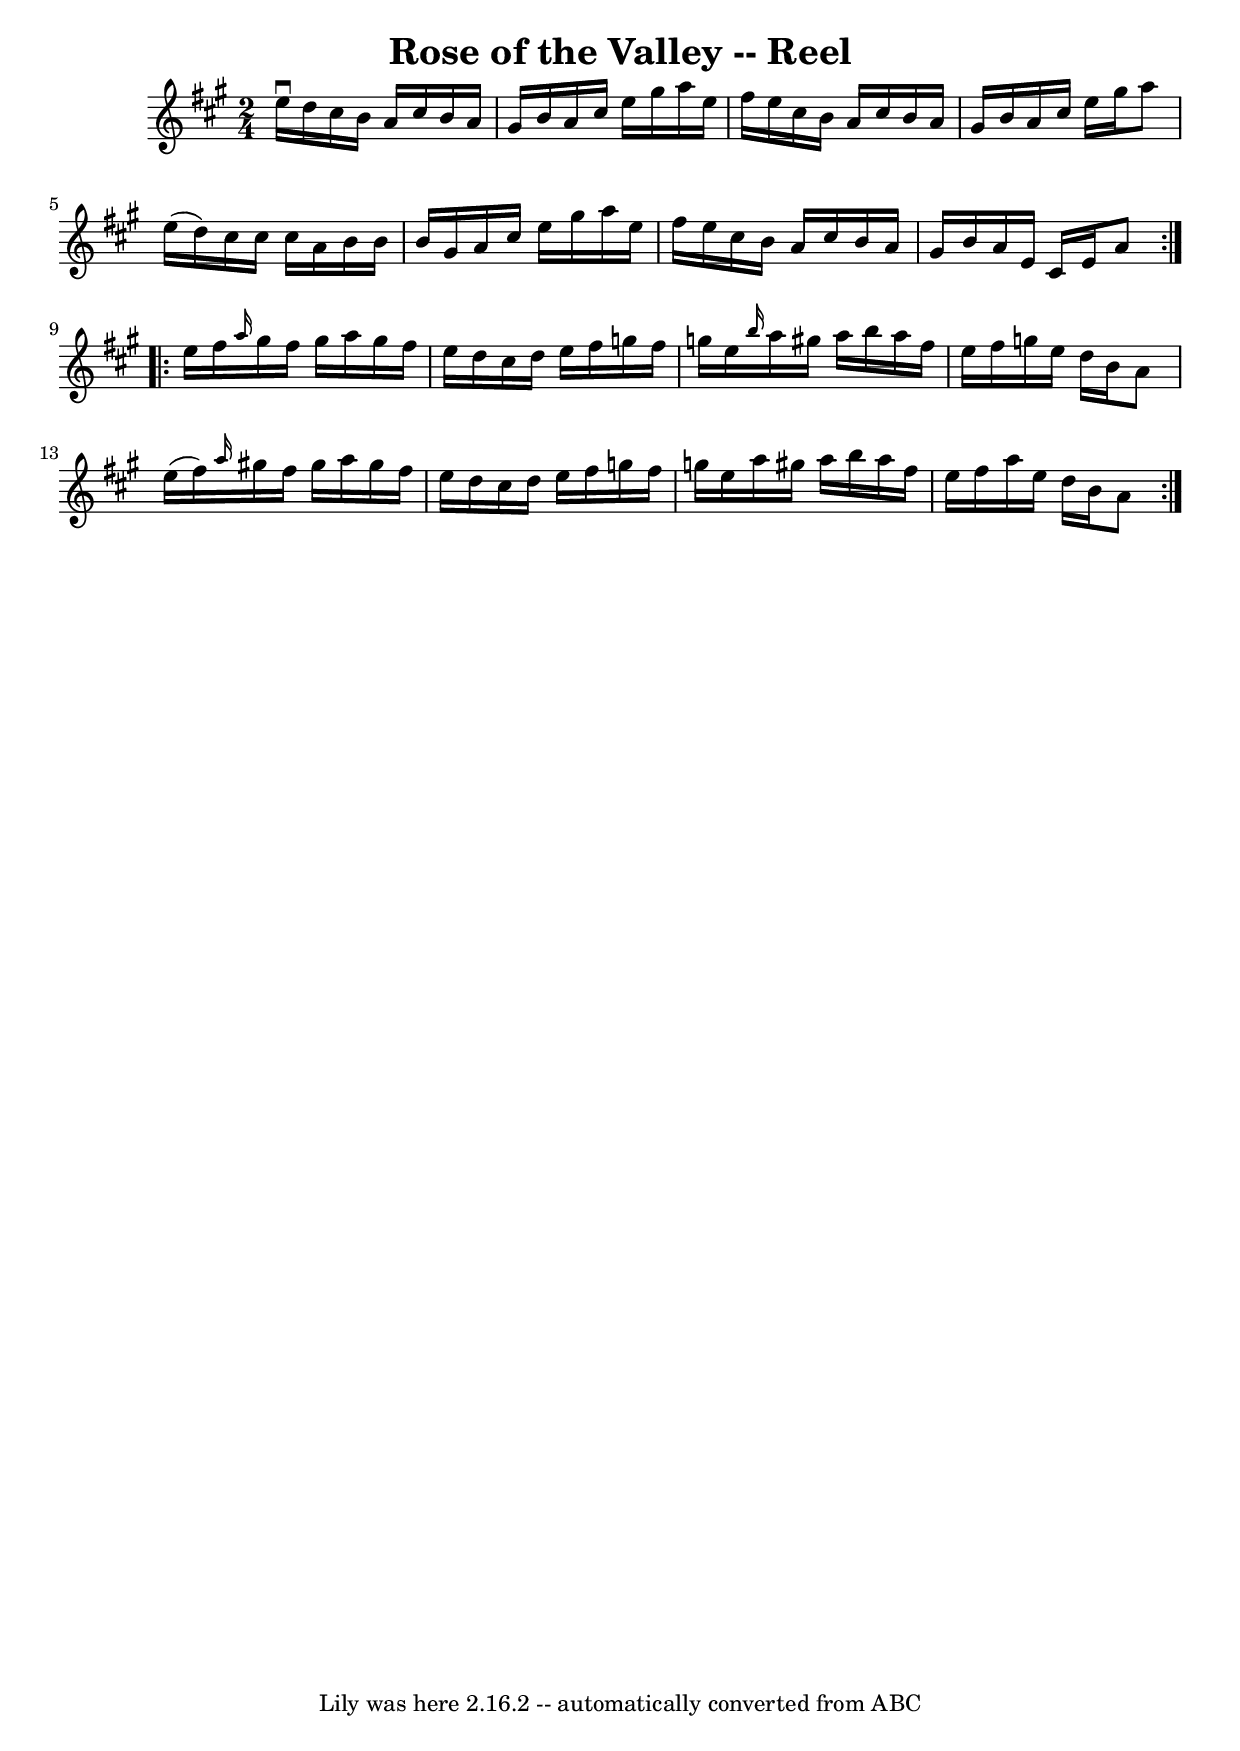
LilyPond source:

\version "2.16.2"
\include "Mammoth.ily"
\header {
  %% book = "Ryan's Mammoth Collection"
  crossRefNumber = "1"
  footnotes = ""
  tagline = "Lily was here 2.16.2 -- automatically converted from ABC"
  title = "Rose of the Valley -- Reel"

}
voicedefault =  {



  \repeat volta 2 {

    \time 2/4 
    \key a \major
    e''16^\downbow d''16  |
    cis''16 b'16   
    a'16 cis''16 b'16 a'16 gis'16 b'16  |
    a'16 cis''16  
    e''16 gis''16 a''16 e''16 fis''16 e''16  |
    cis''16    
    b'16 a'16 cis''16 b'16 a'16 gis'16 b'16  |
    a'16    
    cis''16 e''16 gis''16 a''8 e''16 (d''16) |
    cis''16 
    cis''16 cis''16 a'16 b'16 b'16 b'16 gis'16  |
    
    a'16 cis''16 e''16 gis''16 a''16 e''16 fis''16 e''16   |
    cis''16 b'16 a'16 cis''16 b'16 a'16 gis'16 b'16  |
    a'16 e'16 cis'16 e'16 a'8  
  } 
  \repeat volta 2 {
    
    e''16 fis''16  |
    \grace { a''16  
	   } gis''16 fis''16 gis''16 
    a''16 gis''16 fis''16 e''16 d''16  |
    cis''16 d''16   
    e''16 fis''16 g''16 fis''16 g''16 e''16  |
    \grace {    
      b''16  
    } a''16 gis''!16 a''16 b''16 a''16 fis''16 e''16    
    fis''16  |
    g''16 e''16 d''16 b'16 a'8 e''16 (fis''16 ) |
    \grace { a''16  
	   } gis''!16 fis''16 gis''16 a''16 
    gis''16 fis''16 e''16 d''16  |
    cis''16 d''16 e''16   
    fis''16 g''16 fis''16 g''16 e''16  |
    a''16 gis''!16    
    a''16 b''16 a''16 fis''16 e''16 fis''16  |
    a''16    
    e''16 d''16 b'16 a'8  
  }   

}

\score{
  <<

    \context Staff="default"
    {
      \voicedefault 
      
    }

  >>
  \layout {
    
  }
  \midi {
  }

}
